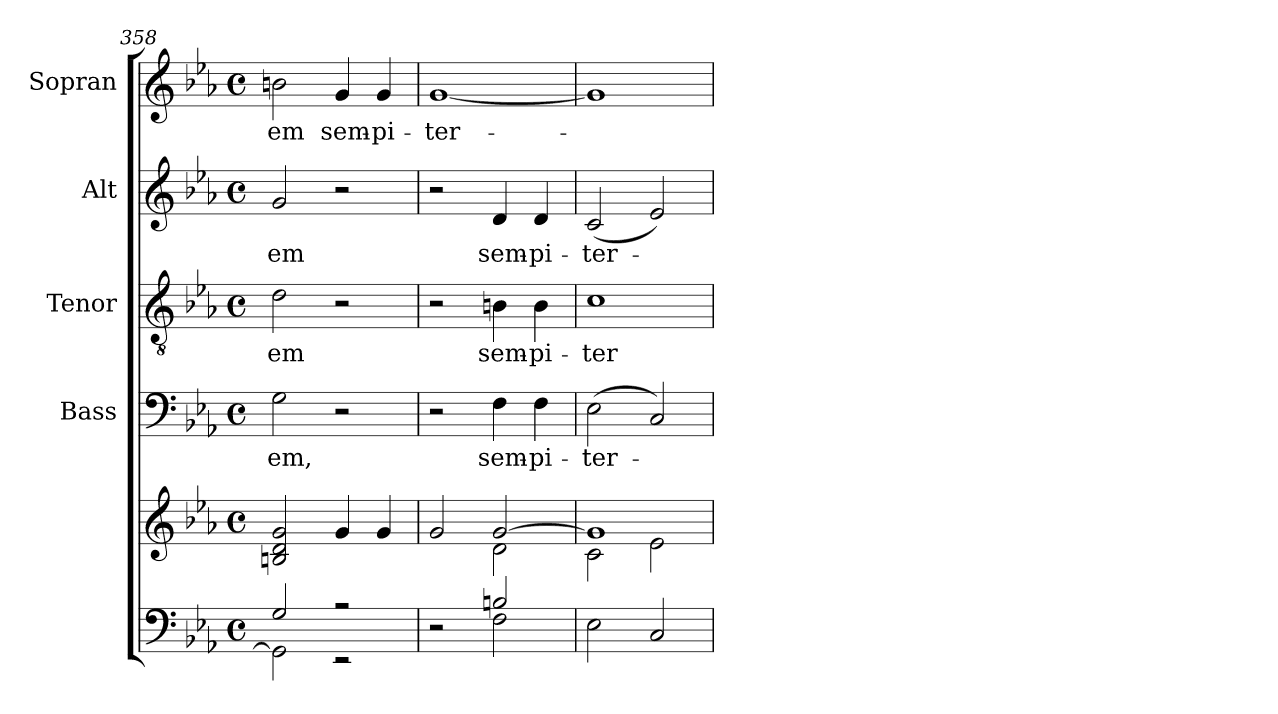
**kern	**kern	**kern	**text	**kern	**text	**kern	**text	**kern	**text
*part5	*part5	*part4	*part4	*part3	*part3	*part2	*part2	*part1	*part1
*staff6	*staff5	*staff4	*staff4	*staff3	*staff3	*staff2	*staff2	*staff1	*staff1
*	*	*I"Bass	*	*I"Tenor	*	*I"Alt	*	*I"Sopran	*
*	*	*I'B.	*	*I'T.	*	*I'A.	*	*I'S.	*
!!LO:LB:g=z
*clefF4	*clefG2	*clefF4	*	*clefGv2	*	*clefG2	*	*clefG2	*
*k[b-e-a-]	*k[b-e-a-]	*k[b-e-a-]	*	*k[b-e-a-]	*	*k[b-e-a-]	*	*k[b-e-a-]	*
*E-:	*E-:	*E-:	*	*E-:	*	*E-:	*	*E-:	*
*M4/4	*M4/4	*M4/4	*	*M4/4	*	*M4/4	*	*M4/4	*
*met(c)	*met(c)	*met(c)	*	*met(c)	*	*met(c)	*	*met(c)	*
=358	=358	=358	=358	=358	=358	=358	=358	=358	=358
*^	*	*	*	*	*	*	*	*	*
!	!	!	!	!LO:LY:b	!	!LO:LY:b	!	!LO:LY:b	!	!LO:LY:b
2G/	2GG\]	2Bn/ 2d/ 2g/	2G\	-em,	2d\	-em	2g/	-em	2bn\	-em
!	!	!	!	!	!	!	!	!	!	!LO:LY:b
2r	2r	4g/	2r	.	2r	.	2r	.	4g/	sem-
!	!	!	!	!	!	!	!	!	!	!LO:LY:b
.	.	4g/	.	.	.	.	.	.	4g/	-pi-
=359	=359	=359	=359	=359	=359	=359	=359	=359	=359	=359
*	*	*^	*	*	*	*	*	*	*	*
!	!	!	!	!	!	!	!	!	!	!	!LO:LY:b
2ryy	2r	2g/	2ryy	2r	.	2r	.	2r	.	[1g	-ter-
!	!	!	!	!	!LO:LY:b	!	!LO:LY:b	!	!LO:LY:b	!	!
2Bn/	2F\	[>2g/	2d\	4F\	sem-	4Bn\	sem-	4d/	sem-	.	.
!	!	!	!	!	!LO:LY:b	!	!LO:LY:b	!	!LO:LY:b	!	!
.	.	.	.	4F\	-pi-	4B\	-pi-	4d/	-pi-	.	.
*v	*v	*	*	*	*	*	*	*	*	*	*
=360	=360	=360	=360	=360	=360	=360	=360	=360	=360	=360
!	!	!	!	!LO:LY:b	!	!LO:LY:b	!	!LO:LY:b	!	!
2E-\	1g]	2c\	(>2E-\	-ter-	1c	-ter-	(<2c/	-ter-	1g]	.
2C/	.	2e-\	2C/)	.	.	.	2e-/)	.	.	.
*	*v	*v	*	*	*	*	*	*	*	*
=	=	=	=	=	=	=	=	=	=
*-	*-	*-	*-	*-	*-	*-	*-	*-	*-
